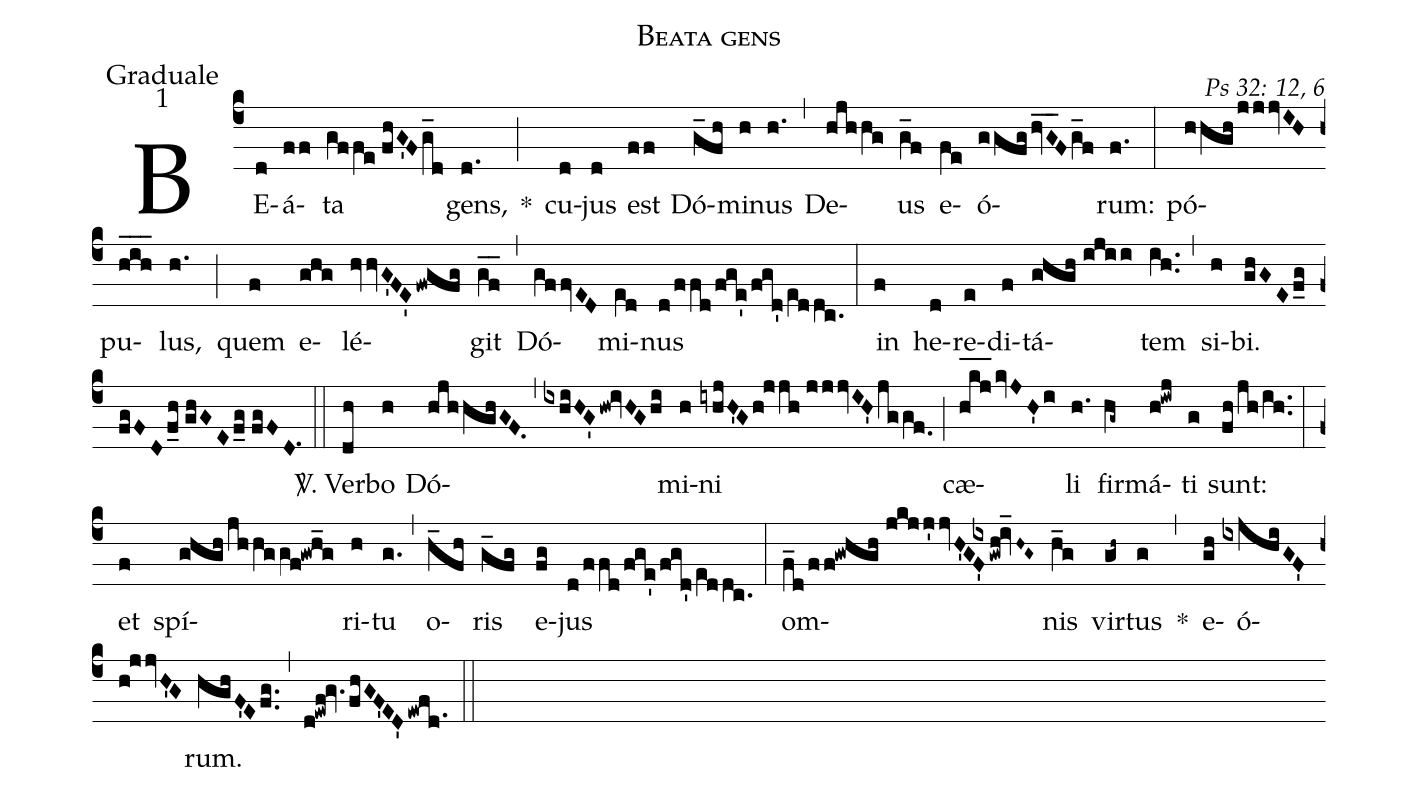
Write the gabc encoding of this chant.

name: Beata gens;
office-part: Graduale;
mode: 1;
commentary: Ps 32: 12, 6;
%%
(c4) BE(d)á(ff)ta(gffe//fhG'Fg_d) gens,(d.) *(;) cu(d)jus(d) est(ff) Dó(g_fh)mi(h)nus(h.) (,) De(hjhhg)us(g_f) e(fe)ó(ggfghvG__Fg_f)rum:(f.) (:)
pó(hhghjjjvIH)pu(h_i_h_)lus,(h.) (;) quem(f) e(ghg)lé(hvvG'FE'fwgfg)git(g_f_) (,) Dó(gffvED)mi(e[ll:1]d)nus(d/ffd/fge'/fgd'/e[ll:1]ddc.) (:)
in(f) he(d)re(e)di(f)tá(ghgh//ijii)tem(ih..) (,) si(h)bi.(ghGEf_g//fgFDf_h//ghGEf_g//fgFD.1) (::)
<sp>V/</sp>. Ver(dh)bo(h) Dó(hjhhghGF.)(,)(ixhiHG'hw!ivHGhi)mi(h)ni(iyhjH'Gh!jjh//jjjvIH'jggf.0) (;) cæ(h_[hl:1]k_[hl:1]j_[hl:1]kvJH'i)li(h.) fir(hg~)má(h!iwj)ti(g) sunt:(fh/jh/ih..) (:)
et(f) spí(ghghjhhggf!gwh_g)ri(h)tu(g.) (,) o(h_fh)ris(g_fg) e(fg)jus(d/ffd/fge'/fgd'/e[ll:1]ddc.) (:)
om(f_d/ff!gwhgh//jkjj'jvH'G/[-0.5]{ix}F0'gwh!iv_H~G~)nis(h_g) vir(gh~)tus(g) *(,) e(gh)ó(ixjhiGF'h!jjvH'G)rum.(hghF'Efg..) (,) (d!ewf!gv.fhGF'ED'ewfd.1) (::)
